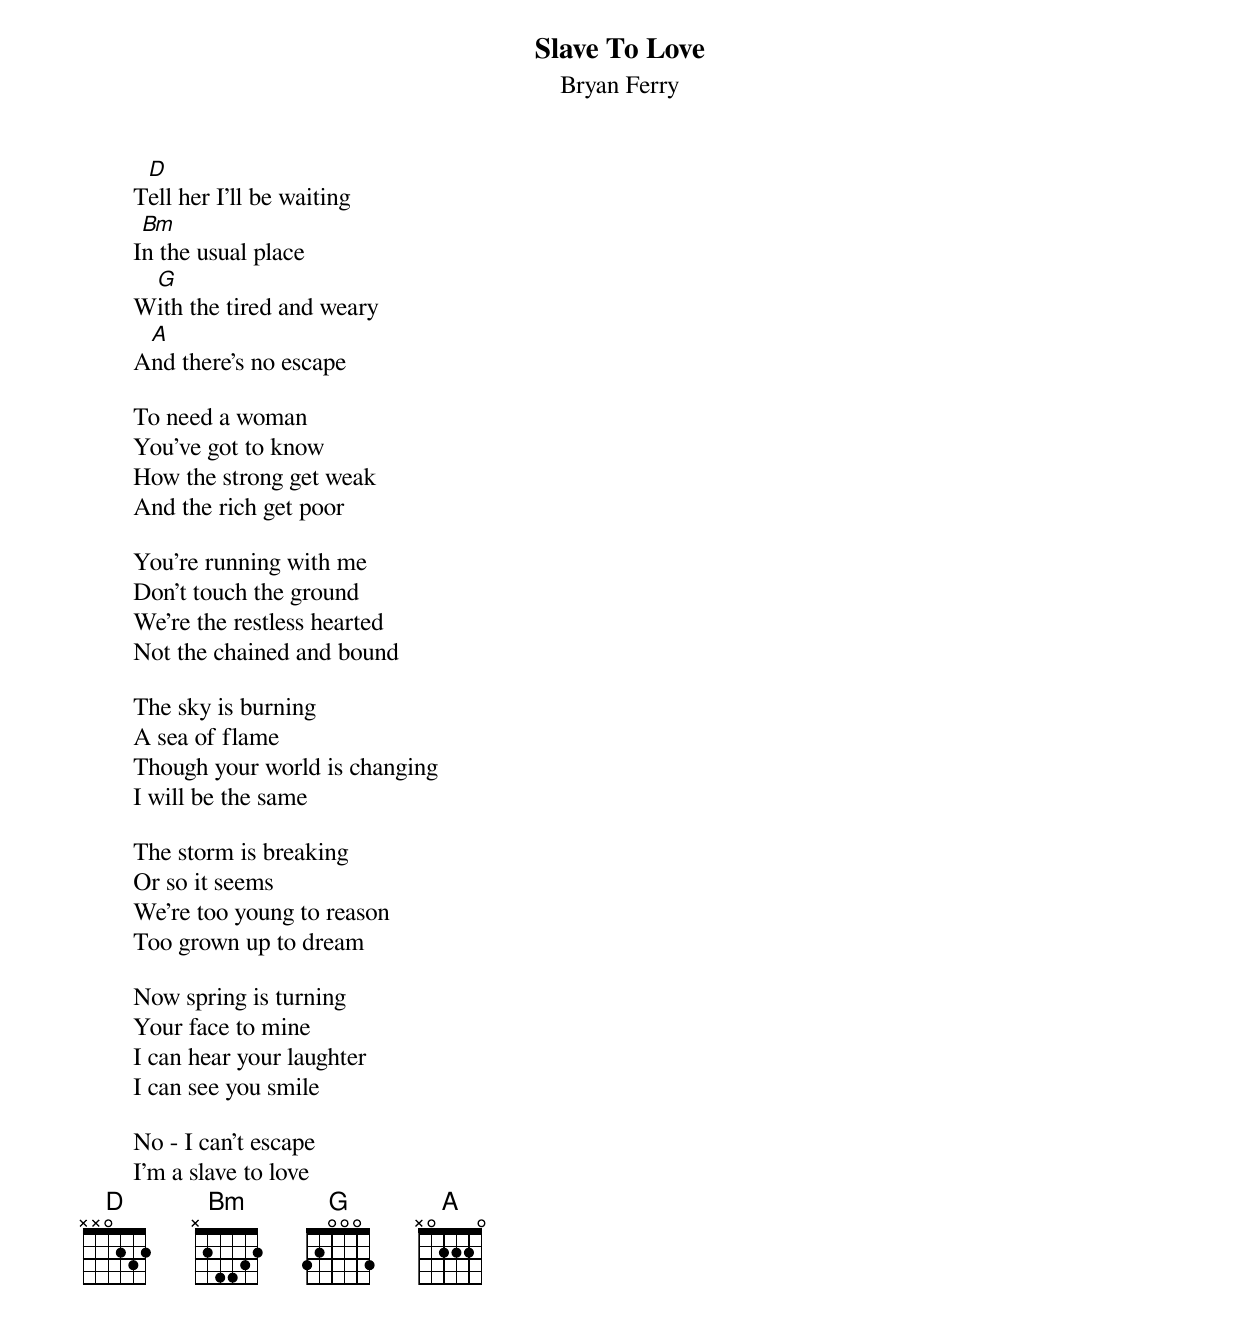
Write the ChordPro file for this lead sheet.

{t:Slave To Love}
{st:Bryan Ferry}

        T[D]ell her I'll be waiting
        I[Bm]n the usual place
        W[G]ith the tired and weary
        A[A]nd there's no escape

        To need a woman
        You've got to know
        How the strong get weak
        And the rich get poor

        You're running with me
        Don't touch the ground
        We're the restless hearted
        Not the chained and bound

        The sky is burning
        A sea of flame
        Though your world is changing
        I will be the same

        The storm is breaking
        Or so it seems
        We're too young to reason
        Too grown up to dream

        Now spring is turning
        Your face to mine
        I can hear your laughter
        I can see you smile

        No - I can't escape
        I'm a slave to love
